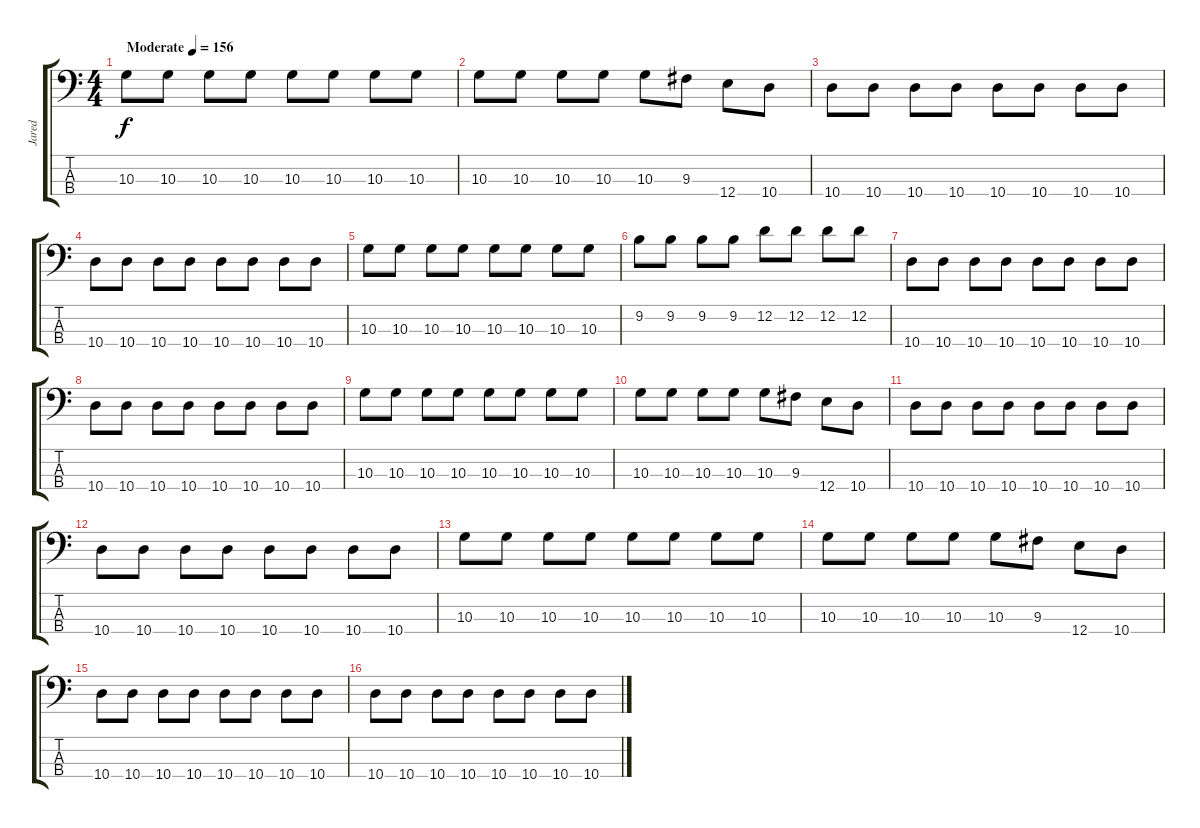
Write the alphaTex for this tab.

\track ("Jared" "Jared") {instrument electricbassfinger}
\staff {score tabs}
\tuning (G2 D2 A1 E1) {hide}
\ts (4 4)
\tempo (156 "Moderate")
\clef f4
\ks c
10.3.8{dy f instrument electricbassfinger} 10.3.8 10.3.8 10.3.8 10.3.8 10.3.8 10.3.8 10.3.8 |
10.3.8 10.3.8 10.3.8 10.3.8 10.3.8 9.3.8 12.4.8 10.4.8 |
10.4.8 10.4.8 10.4.8 10.4.8 10.4.8 10.4.8 10.4.8 10.4.8 |
10.4.8 10.4.8 10.4.8 10.4.8 10.4.8 10.4.8 10.4.8 10.4.8 |
10.3.8 10.3.8 10.3.8 10.3.8 10.3.8 10.3.8 10.3.8 10.3.8 |
9.2.8 9.2.8 9.2.8 9.2.8 12.2.8 12.2.8 12.2.8 12.2.8 |
10.4.8 10.4.8 10.4.8 10.4.8 10.4.8 10.4.8 10.4.8 10.4.8 |
10.4.8 10.4.8 10.4.8 10.4.8 10.4.8 10.4.8 10.4.8 10.4.8 |
10.3.8 10.3.8 10.3.8 10.3.8 10.3.8 10.3.8 10.3.8 10.3.8 |
10.3.8 10.3.8 10.3.8 10.3.8 10.3.8 9.3.8 12.4.8 10.4.8 |
10.4.8 10.4.8 10.4.8 10.4.8 10.4.8 10.4.8 10.4.8 10.4.8 |
10.4.8 10.4.8 10.4.8 10.4.8 10.4.8 10.4.8 10.4.8 10.4.8 |
10.3.8 10.3.8 10.3.8 10.3.8 10.3.8 10.3.8 10.3.8 10.3.8 |
10.3.8 10.3.8 10.3.8 10.3.8 10.3.8 9.3.8 12.4.8 10.4.8 |
10.4.8 10.4.8 10.4.8 10.4.8 10.4.8 10.4.8 10.4.8 10.4.8 |
10.4.8 10.4.8 10.4.8 10.4.8 10.4.8 10.4.8 10.4.8 10.4.8
